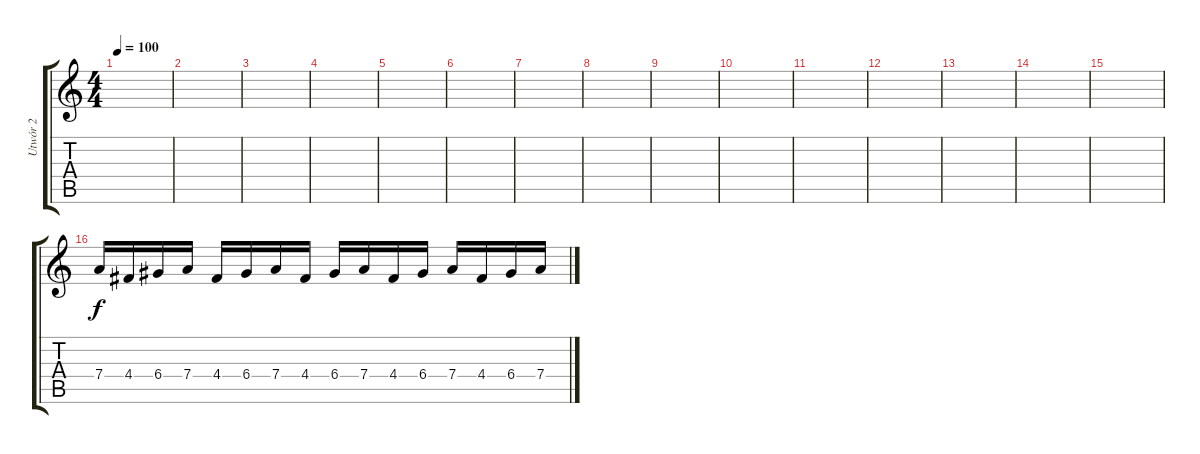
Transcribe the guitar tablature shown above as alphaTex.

\track ("Utwór 2" "Utwór 2") {instrument overdrivenguitar}
\staff {score tabs}
\tuning (E4 B3 G3 D3 A2 E2) {hide}
\ts (4 4)
\tempo 100
\clef g2
\ks c
|
|
|
|
|
|
|
|
|
|
|
|
|
|
|
7.4.16 4.4.16 6.4.16 7.4.16 4.4.16 6.4.16 7.4.16 4.4.16 6.4.16 7.4.16 4.4.16 6.4.16 7.4.16 4.4.16 6.4.16 7.4.16
